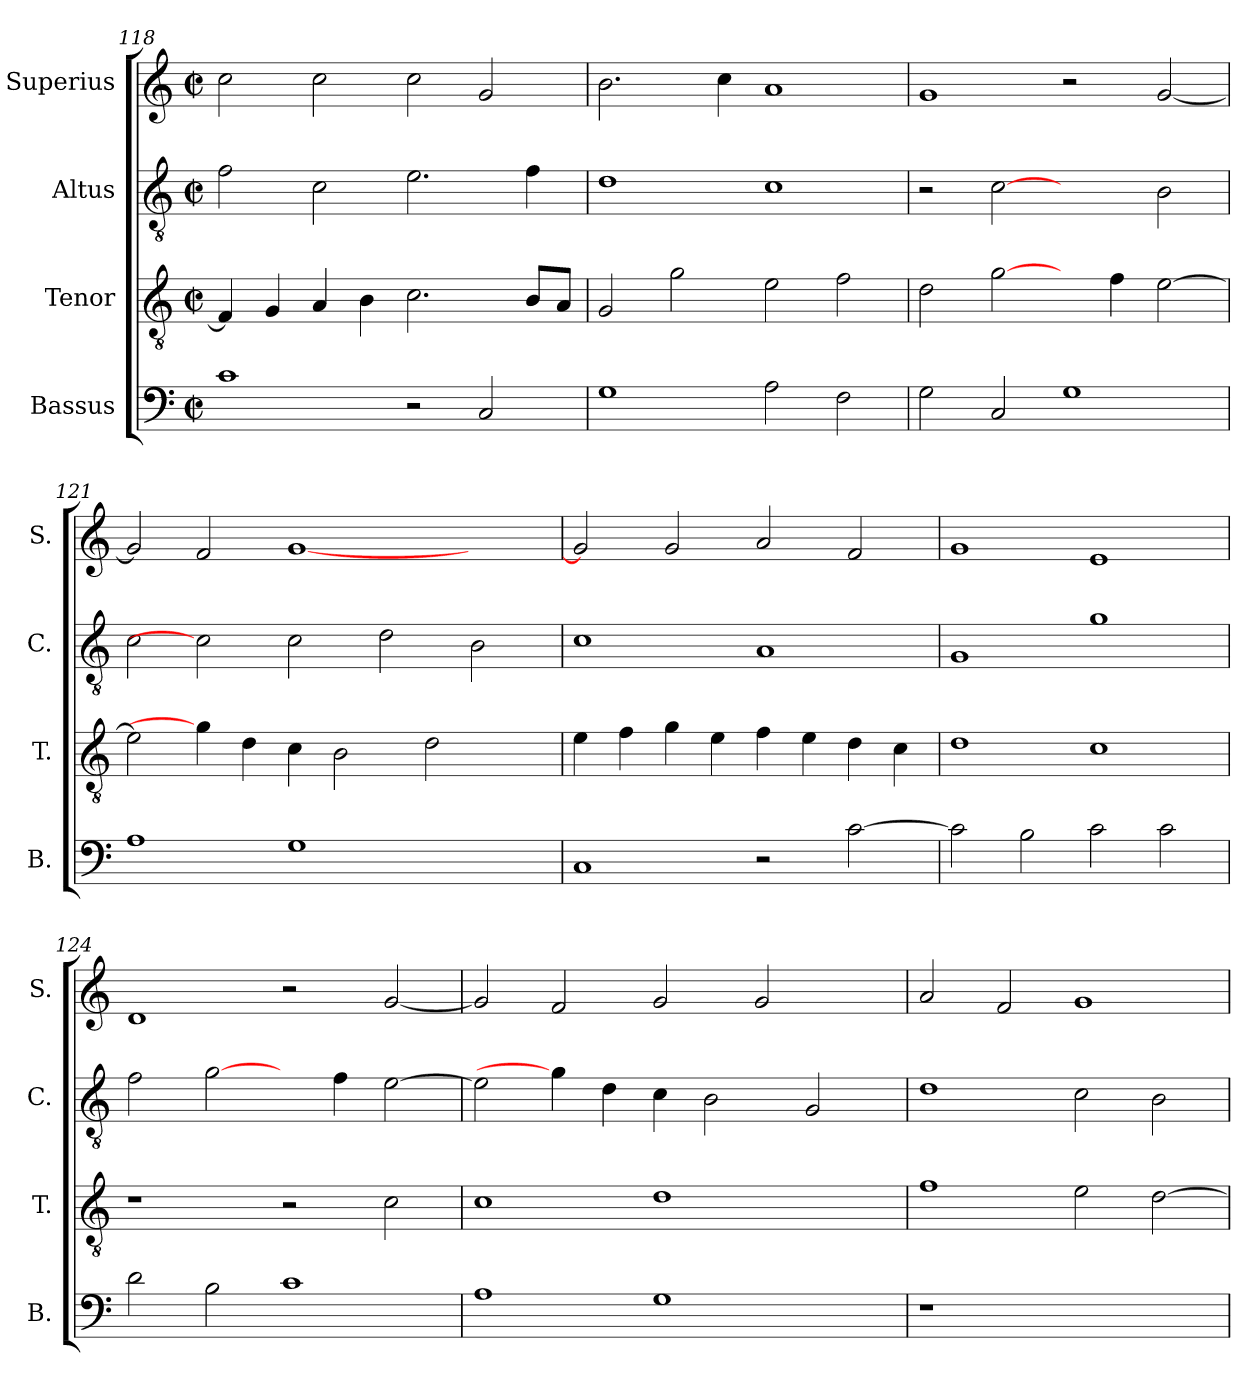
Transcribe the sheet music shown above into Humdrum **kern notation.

**kern	**kern	**kern	**kern
*part4	*part3	*part2	*part1
*staff4	*staff3	*staff2	*staff1
*I"Bassus	*I"Tenor	*I"Altus	*I"Superius
*I'B.	*I'T.	*I'C.	*I'S.
!!LO:LB:g=z
*clefF4	*clefGv2	*clefGv2	*clefG2
*	*ITrd7c12	*ITrd7c12	*
*k[]	*k[]	*k[]	*k[]
*C:	*C:	*C:	*C:
*M2/2	*M2/2	*M2/2	*M2/2
*met(c|)	*met(c|)	*met(c|)	*met(c|)
=118	=118	=118	=118
1ci	4FFi/]	2Fi\	2cci\
.	4GGi/	.	.
.	4AAi/	2Ci\	2cci\
.	4BBi\	.	.
2r	2.Ci\	2.Ei\	2cci\
2Ci/	.	.	2gi/
.	8BBi/L	4Fi\	.
.	8AAi/J	.	.
=119	=119	=119	=119
1Gi	2GGi/	1Di	2.bi\
.	2Gi\	.	.
.	.	.	4cci\
2Ai\	2Ei\	1Ci	1ai
2Fi\	2Fi\	.	.
=120	=120	=120	=120
2Gi\	2Di\	2r	1gi
2Ci/	[2Gi\	[2Ci	.
1Gi	4ryy	2ryy	2r
.	4Fi\	.	.
.	[>2Ei\	2BBi\	[<2gi/
=121	=121	=121	=121
1Ai	2Ei\]	2Ci\	2gi/]
.	4Gi\]	2Ci]	2fi/
.	4Di\	.	.
1Gi	4Ci\	2Ci\	[<1gi
.	2BBi\	.	.
.	.	2Di\	.
.	2Di\	.	.
2ryy	.	2BBi\	2ryy
.	4ryy	.	.
!!LO:LB:g=z
=122	=122	=122	=122
1Ci	4Ei\	1Ci	2gi/]
.	4Fi\	.	.
.	4Gi\	.	2gi/
.	4Ei\	.	.
2r	4Fi\	1AAi	2ai/
.	4Ei\	.	.
[>2ci\	4Di\	.	2fi/
.	4Ci\	.	.
=123	=123	=123	=123
2ci\]	1Di	1GGi	1gi
2Bi\	.	.	.
2ci\	1Ci	1Gi	1ei
2ci\	.	.	.
=124	=124	=124	=124
2di\	1r	2Fi\	1di
2Bi\	.	[2Gi\	.
1ci	2r	4ryy	2r
.	.	4Fi\	.
.	2Ci\	[>2Ei\	[<2gi/
=125	=125	=125	=125
1Ai	1Ci	2Ei\]	2gi/]
.	.	4Gi\]	2fi/
.	.	4Di\	.
1Gi	1Di	4Ci\	2gi/
.	.	2BBi\	.
.	.	.	2gi/
.	.	2GGi/	.
4ryy	4ryy	.	4ryy
=126	=126	=126	=126
!LO:N:vis=1	!	!	!
1r	1Fi	1Di	2ai/
.	.	.	2fi/
1ryy	2Ei\	2Ci\	1gi
.	[>2Di\	2BBi\	.
=	=	=	=
*-	*-	*-	*-
